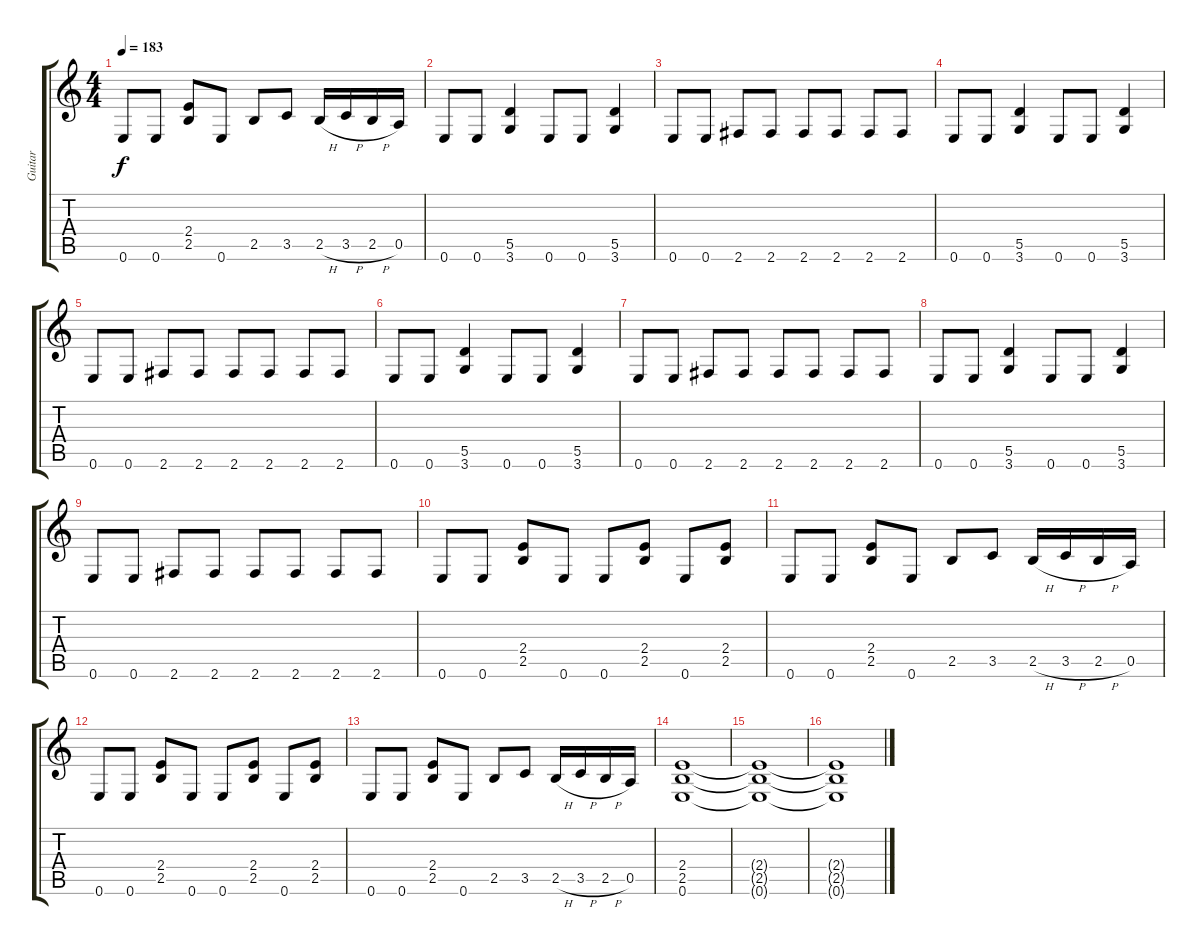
\track ("Guitar" "Guitar") {instrument distortionguitar}
\staff {score tabs}
\tuning (E4 B3 G3 D3 A2 E2) {hide}
\ts (4 4)
\tempo 183
\clef g2
\ks c
0.6.8{dy f} 0.6.8 (2.4 2.5).8 0.6.8 2.5.8 3.5.8 2.5{h}.16 3.5{h}.16 2.5{h}.16 0.5.16 |
0.6.8 0.6.8 (5.5 3.6).4 0.6.8 0.6.8 (5.5 3.6).4 |
0.6.8 0.6.8 2.6.8 2.6.8 2.6.8 2.6.8 2.6.8 2.6.8 |
0.6.8 0.6.8 (5.5 3.6).4 0.6.8 0.6.8 (5.5 3.6).4 |
0.6.8 0.6.8 2.6.8 2.6.8 2.6.8 2.6.8 2.6.8 2.6.8 |
0.6.8 0.6.8 (5.5 3.6).4 0.6.8 0.6.8 (5.5 3.6).4 |
0.6.8 0.6.8 2.6.8 2.6.8 2.6.8 2.6.8 2.6.8 2.6.8 |
0.6.8 0.6.8 (5.5 3.6).4 0.6.8 0.6.8 (5.5 3.6).4 |
0.6.8 0.6.8 2.6.8 2.6.8 2.6.8 2.6.8 2.6.8 2.6.8 |
0.6.8 0.6.8 (2.4 2.5).8 0.6.8 0.6.8 (2.4 2.5).8 0.6.8 (2.4 2.5).8 |
0.6.8 0.6.8 (2.4 2.5).8 0.6.8 2.5.8 3.5.8 2.5{h}.16 3.5{h}.16 2.5{h}.16 0.5.16 |
0.6.8 0.6.8 (2.4 2.5).8 0.6.8 0.6.8 (2.4 2.5).8 0.6.8 (2.4 2.5).8 |
0.6.8 0.6.8 (2.4 2.5).8 0.6.8 2.5.8 3.5.8 2.5{h}.16 3.5{h}.16 2.5{h}.16 0.5.16 |
(2.4 2.5 0.6).1 |
(2.4{t} 2.5{t} 0.6{t}).1 |
(2.4{t} 2.5{t} 0.6{t}).1
